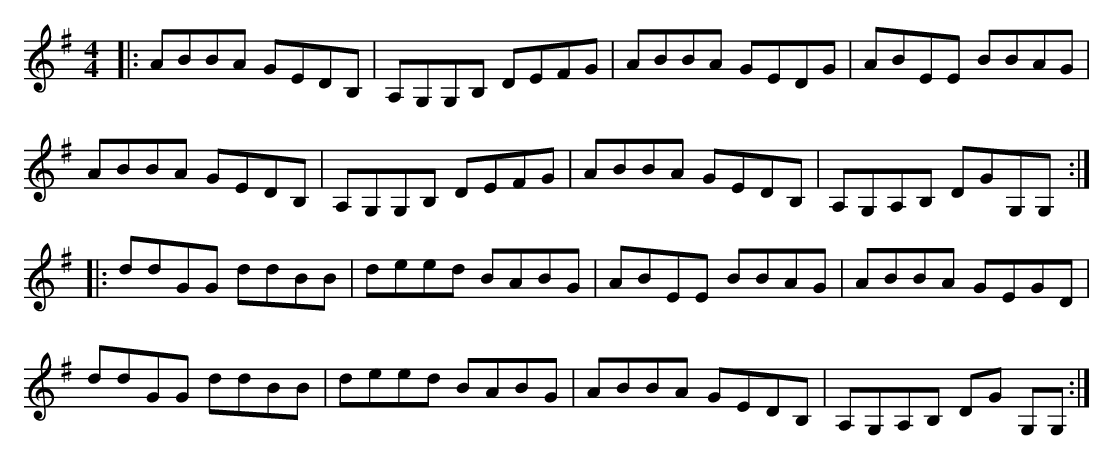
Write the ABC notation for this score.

X:1
M:4/4
K:G
|:ABBA GEDB,|A,G,G,B, DEFG|ABBA GEDG|ABEE BBAG|
ABBA GEDB,| A,G,G,B, DEFG|ABBA GEDB,|A,G,A,B, DGG,G,:|
|: ddGG ddBB| deed BABG|ABEE BBAG|ABBA GEGD|
ddGG ddBB|deed BABG|ABBA GEDB,|A,G,A,B, DG G,G,:|
